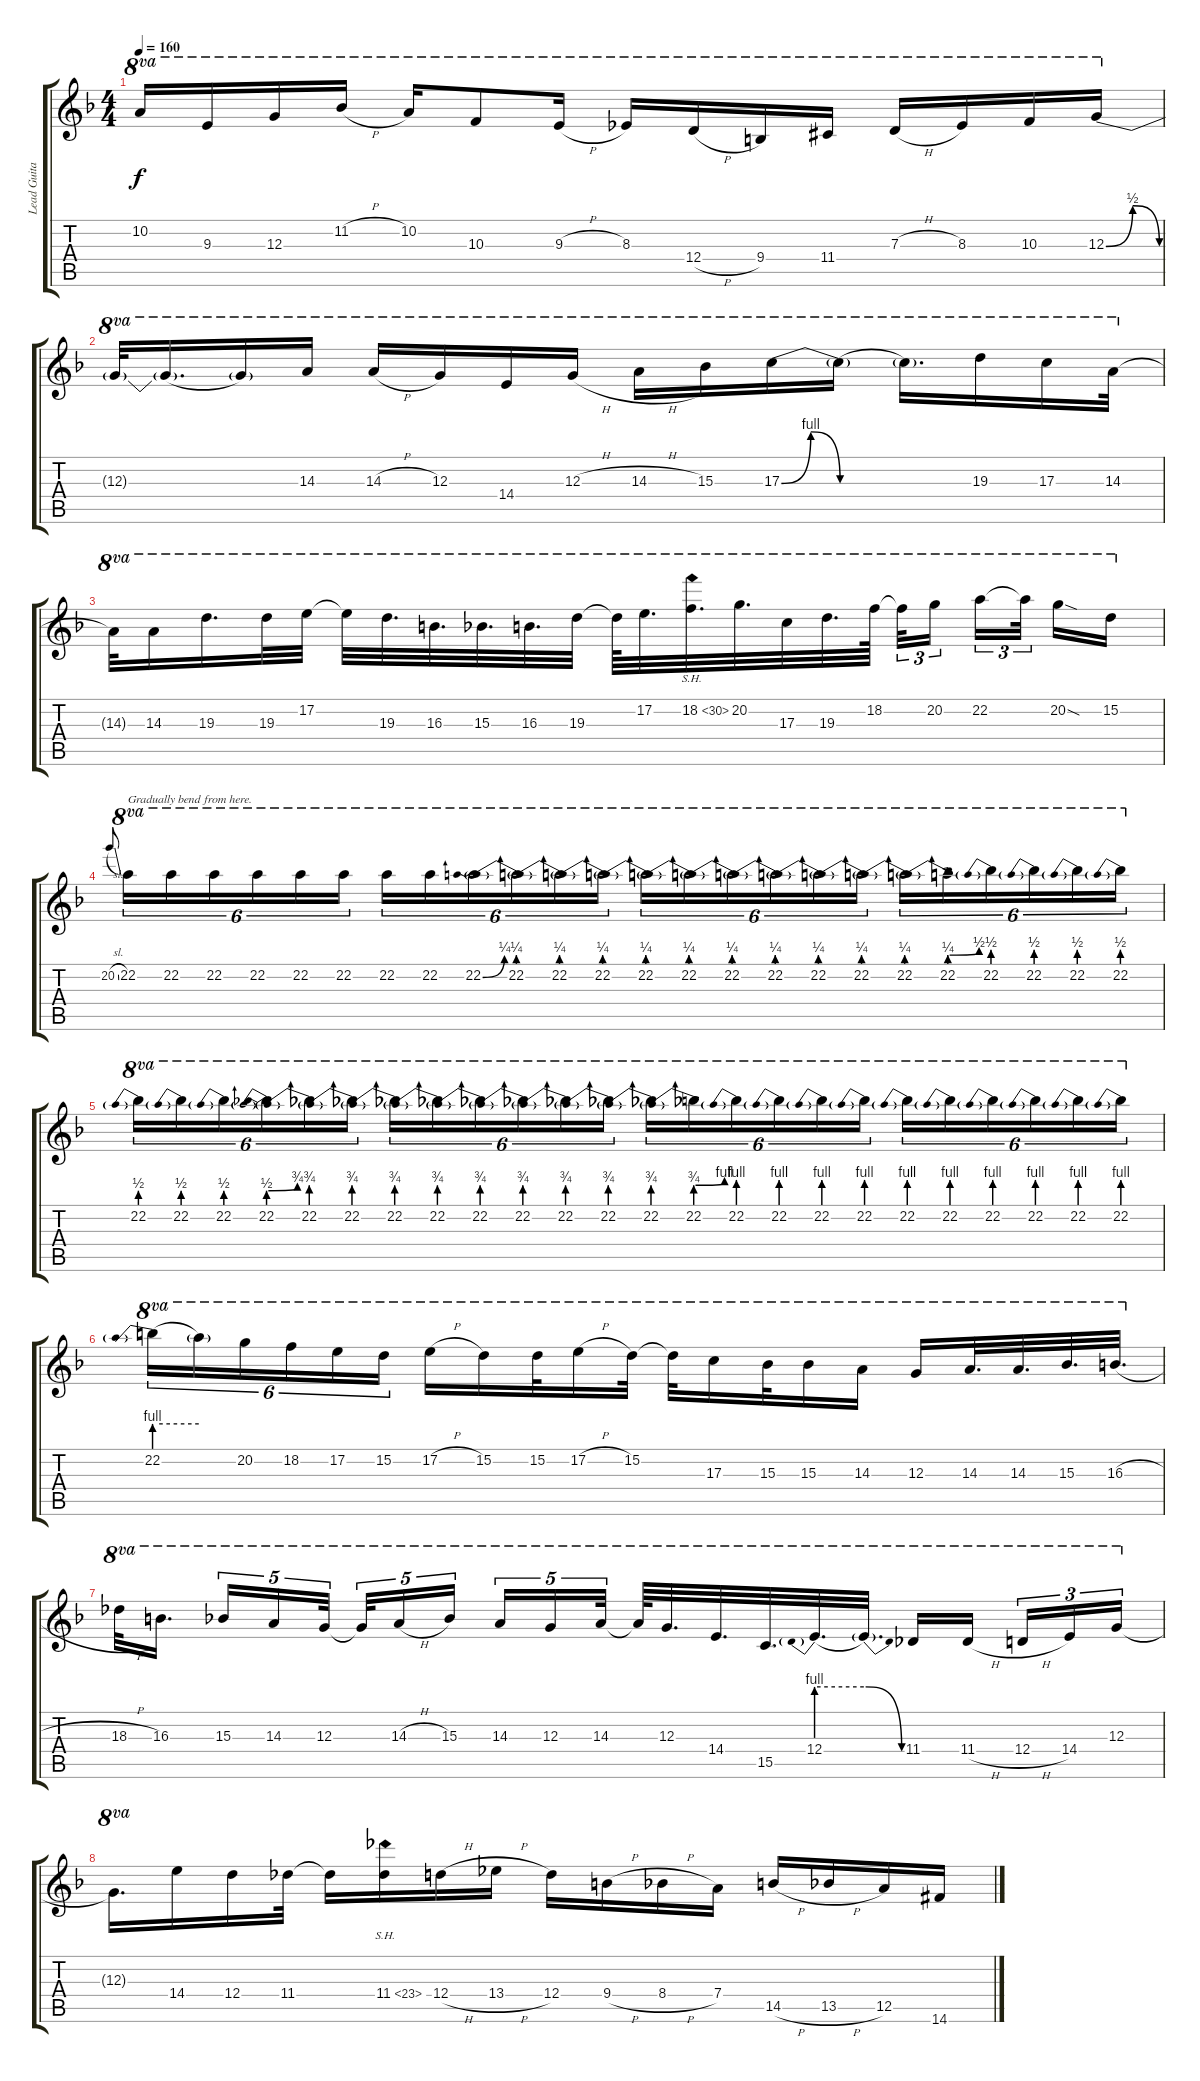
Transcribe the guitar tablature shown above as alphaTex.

\track ("Lead Guitar 2" "Lead Guita") {instrument overdrivenguitar}
\staff {score tabs}
\tuning (E4 B3 G3 D3 A2 E2) {hide}
\ts (4 4)
\tempo 160
\clef g2
\ks f
10.2.16{ot 8va dy f} 9.3.16{ot 8va} 12.3.16{ot 8va} 11.2{h}.16{ot 8va} 10.2.16{ot 8va} 10.3.8{ot 8va} 9.3{h}.16{ot 8va} 8.3.16{ot 8va} 12.4{h}.16{ot 8va} 9.4.16{ot 8va} 11.4{acc #}.16{ot 8va} 7.3{h}.16{ot 8va} 8.3.16{ot 8va} 10.3.16{ot 8va} 12.3{be (bendrelease 0 0 30 2 30 2 60 0)}.16{ot 8va} |
12.3{t}.32{ot 8va} 12.3{be (hold 0 0 60 0) t}.16{d ot 8va} 12.3{t}.16{ot 8va} 14.3.16{ot 8va} 14.3{h}.16{ot 8va} 12.3.16{ot 8va} 14.4.16{ot 8va} 12.3{h}.16{ot 8va} 14.3{h}.16{ot 8va} 15.3.16{ot 8va} 17.3{be (bendrelease 0 0 30 4 30 4 60 0)}.16{ot 8va} 17.3{be (hold 0 0 60 0) t}.16{ot 8va} 17.3{t}.16{d ot 8va} 19.3.16{ot 8va} 17.3.16{ot 8va} 14.3.32{ot 8va} |
14.3{t}.32{ot 8va} 14.3.16{ot 8va} 19.3.16{d ot 8va} 19.3.32{ot 8va} 17.2.32{ot 8va} 17.2{t}.32{ot 8va} 19.3.32{d ot 8va} 16.3.32{d ot 8va} 15.3.32{d ot 8va} 16.3.32{d ot 8va} 19.3.32{ot 8va} 19.3{t}.64{ot 8va} 17.2.32{d ot 8va} 18.2{sh 12}.32{d ot 8va} 20.2.32{d ot 8va} 17.3.32{ot 8va} 19.3.32{d ot 8va} 18.2.64{ot 8va} 18.2{t}.32{tu (3 2) ot 8va} 20.2.16{tu (3 2) ot 8va beam splitsecondary} 22.2.16{tu (3 2) ot 8va} 22.2{t}.32{tu (3 2) ot 8va beam splitsecondary} 20.2{sod}.16{ot 8va} 15.2.16{ot 8va} |
20.2{sl}.8{gr onbeat} 22.2.16{tu (6 4) ot 8va txt "Gradually bend from here."} 22.2.16{tu (6 4) ot 8va} 22.2.16{tu (6 4) ot 8va} 22.2.16{tu (6 4) ot 8va} 22.2.16{tu (6 4) ot 8va} 22.2.16{tu (6 4) ot 8va} 22.2.16{tu (6 4) ot 8va} 22.2.16{tu (6 4) ot 8va} 22.2{be (bend 0 0 60 1)}.16{tu (6 4) ot 8va} 22.2{be (prebend 0 1 60 1)}.16{tu (6 4) ot 8va} 22.2{be (prebend 0 1 60 1)}.16{tu (6 4) ot 8va} 22.2{be (prebend 0 1 60 1)}.16{tu (6 4) ot 8va} 22.2{be (prebend 0 1 60 1)}.16{tu (6 4) ot 8va} 22.2{be (prebend 0 1 60 1)}.16{tu (6 4) ot 8va} 22.2{be (prebend 0 1 60 1)}.16{tu (6 4) ot 8va} 22.2{be (prebend 0 1 60 1)}.16{tu (6 4) ot 8va} 22.2{be (prebend 0 1 60 1)}.16{tu (6 4) ot 8va} 22.2{be (prebend 0 1 60 1)}.16{tu (6 4) ot 8va} 22.2{be (prebend 0 1 60 1)}.16{tu (6 4) ot 8va} 22.2{be (prebendbend 0 1 60 2)}.16{tu (6 4) ot 8va} 22.2{be (prebend 0 2 60 2)}.16{tu (6 4) ot 8va} 22.2{be (prebend 0 2 60 2)}.16{tu (6 4) ot 8va} 22.2{be (prebend 0 2 60 2)}.16{tu (6 4) ot 8va} 22.2{be (prebend 0 2 60 2)}.16{tu (6 4) ot 8va} |
22.2{be (prebend 0 2 60 2)}.16{tu (6 4) ot 8va} 22.2{be (prebend 0 2 60 2)}.16{tu (6 4) ot 8va} 22.2{be (prebend 0 2 60 2)}.16{tu (6 4) ot 8va} 22.2{be (prebendbend 0 2 60 3)}.16{tu (6 4) ot 8va} 22.2{be (prebend 0 3 60 3)}.16{tu (6 4) ot 8va} 22.2{be (prebend 0 3 60 3)}.16{tu (6 4) ot 8va} 22.2{be (prebend 0 3 60 3)}.16{tu (6 4) ot 8va} 22.2{be (prebend 0 3 60 3)}.16{tu (6 4) ot 8va} 22.2{be (prebend 0 3 60 3)}.16{tu (6 4) ot 8va} 22.2{be (prebend 0 3 60 3)}.16{tu (6 4) ot 8va} 22.2{be (prebend 0 3 60 3)}.16{tu (6 4) ot 8va} 22.2{be (prebend 0 3 60 3)}.16{tu (6 4) ot 8va} 22.2{be (prebend 0 3 60 3)}.16{tu (6 4) ot 8va} 22.2{be (prebendbend 0 3 60 4)}.16{tu (6 4) ot 8va} 22.2{be (prebend 0 4 60 4)}.16{tu (6 4) ot 8va} 22.2{be (prebend 0 4 60 4)}.16{tu (6 4) ot 8va} 22.2{be (prebend 0 4 60 4)}.16{tu (6 4) ot 8va} 22.2{be (prebend 0 4 60 4)}.16{tu (6 4) ot 8va} 22.2{be (prebend 0 4 60 4)}.16{tu (6 4) ot 8va} 22.2{be (prebend 0 4 60 4)}.16{tu (6 4) ot 8va} 22.2{be (prebend 0 4 60 4)}.16{tu (6 4) ot 8va} 22.2{be (prebend 0 4 60 4)}.16{tu (6 4) ot 8va} 22.2{be (prebend 0 4 60 4)}.16{tu (6 4) ot 8va} 22.2{be (prebend 0 4 60 4)}.16{tu (6 4) ot 8va} |
22.2{be (prebend 0 4 60 4)}.16{tu (6 4) ot 8va} 22.2{be (hold 0 0 60 0) t}.16{tu (6 4) ot 8va} 20.2.16{tu (6 4) ot 8va} 18.2.16{tu (6 4) ot 8va} 17.2.16{tu (6 4) ot 8va} 15.2.16{tu (6 4) ot 8va} 17.2{h}.16{ot 8va} 15.2.16{ot 8va} 15.2.32{ot 8va} 17.2{h}.16{ot 8va} 15.2.32{ot 8va} 15.2{t}.32{ot 8va} 17.3.16{ot 8va} 15.3.32{ot 8va} 15.3.16{ot 8va} 14.3.16{ot 8va} 12.3.16{ot 8va} 14.3.32{d ot 8va} 14.3.32{d ot 8va} 15.3.32{d ot 8va} 16.3{h}.32{d ot 8va} |
18.3{h}.32{ot 8va} 16.3.16{d ot 8va beam splitsecondary} 15.3.16{tu (5 4) ot 8va} 14.3.16{tu (5 4) ot 8va} 12.3.32{tu (5 4) ot 8va} 12.3{t}.32{tu (5 4) ot 8va} 14.3{h}.16{tu (5 4) ot 8va} 15.3.16{tu (5 4) ot 8va beam splitsecondary} 14.3.16{tu (5 4) ot 8va} 12.3.16{tu (5 4) ot 8va} 14.3.32{tu (5 4) ot 8va} 14.3{t}.64{ot 8va} 12.3.32{d ot 8va} 14.4.32{d ot 8va} 15.5.32{d ot 8va} 12.4{be (prebend 0 4 60 4)}.32{d ot 8va} 12.4{be (release 0 4 60 0) t}.32{d ot 8va} 11.4.16{ot 8va} 11.4{h}.16{ot 8va beam splitsecondary} 12.4{h}.16{tu (3 2) ot 8va} 14.4.16{tu (3 2) ot 8va} 12.3.16{tu (3 2) ot 8va} |
12.3{t}.16{d ot 8va} 14.4.16 12.4.16 11.4.32 11.4{t}.16 11.4{sh 12}.16 12.4{h}.16 13.4{h}.16 12.4.16 9.4{h}.16 8.4{h}.16 7.4.16 14.5{h}.16 13.5{h}.16 12.5.16 14.6{h acc #}.16
